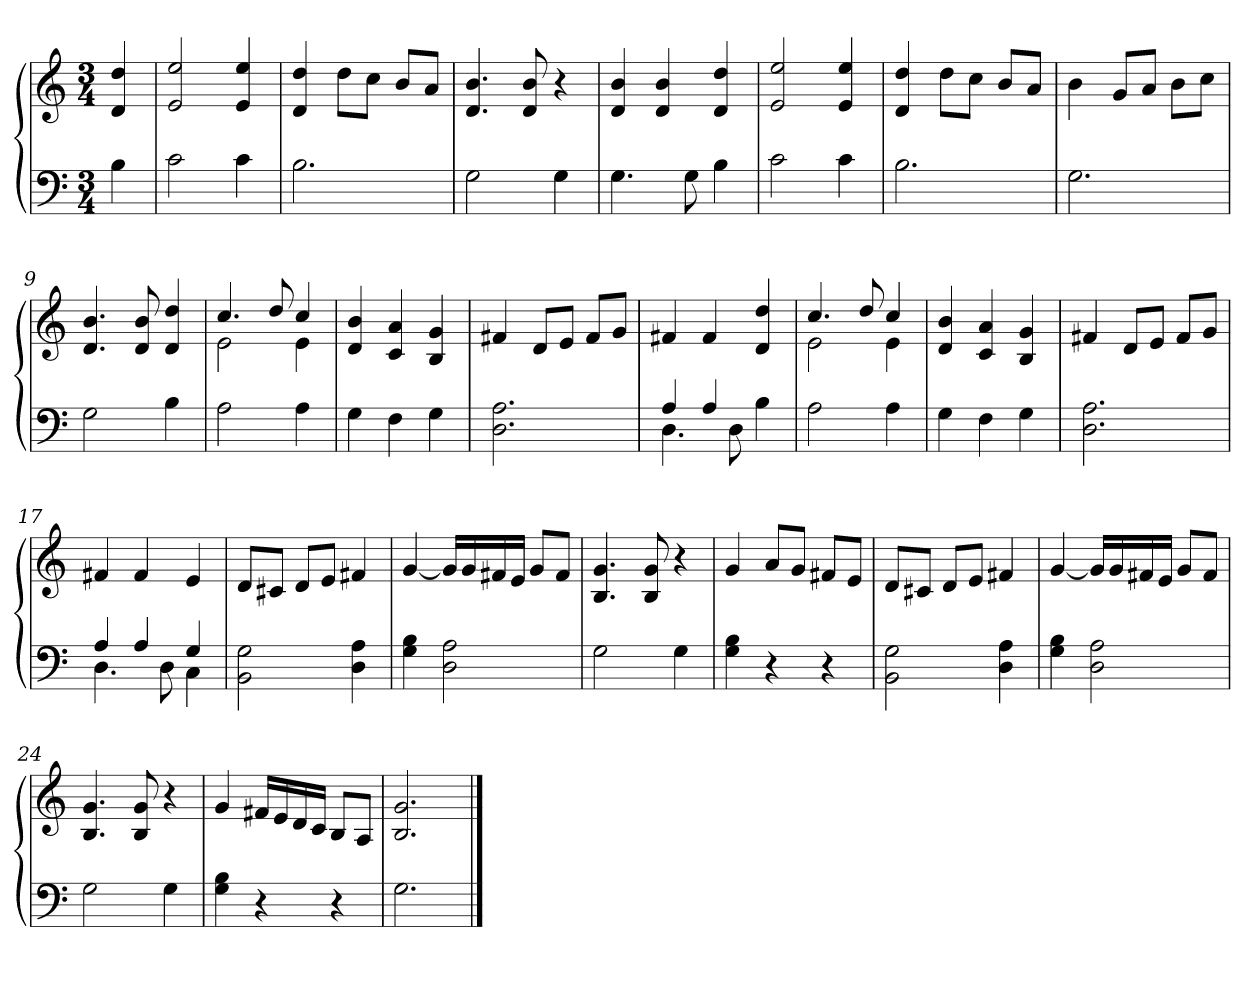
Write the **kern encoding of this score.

**kern	**kern
*part1	*part1
*staff2	*staff1
*clefF4	*clefG2
*k[]	*k[]
*M3/4	*M3/4
=1	=1
4B\	4d/ 4dd/
=2	=2
2c\	2e/ 2ee/
4c\	4e/ 4ee/
=3	=3
2.B\	4d/ 4dd/
.	8dd\L
.	8cc\J
.	8b/L
.	8a/J
=4	=4
2G\	4.d/ 4.b/
.	8d/ 8b/
4G\	4r
=5	=5
4.G\	4d/ 4b/
.	4d/ 4b/
8G\	.
4B\	4d/ 4dd/
=6	=6
2c\	2e/ 2ee/
4c\	4e/ 4ee/
!!LO:LB:g=z
=7	=7
2.B\	4d/ 4dd/
.	8dd\L
.	8cc\J
.	8b/L
.	8a/J
=8	=8
2.G\	4b\
.	8g/L
.	8a/J
.	8b\L
.	8cc\J
=9	=9
2G\	4.d/ 4.b/
.	8d/ 8b/
4B\	4d/ 4dd/
=10	=10
*	*^
2A\	4.cc/	2e\
.	8dd/	.
4A\	4cc/	4e\
*	*v	*v
=11	=11
4G\	4d/ 4b/
4F\	4c/ 4a/
4G\	4B/ 4g/
!!LO:LB:g=z
=12	=12
2.D\ 2.A\	4f#X/
.	8d/L
.	8e/J
.	8f#/L
.	8g/J
=13	=13
*^	*
4A/	4.D\	4f#X/
4A/	.	4f#/
.	8D\	.
4B\	4ryy	4d/ 4dd/
*v	*v	*
=14	=14
*	*^
2A\	4.cc/	2e\
.	8dd/	.
4A\	4cc/	4e\
*	*v	*v
=15	=15
4G\	4d/ 4b/
4F\	4c/ 4a/
4G\	4B/ 4g/
=16	=16
2.D\ 2.A\	4f#X/
.	8d/L
.	8e/J
.	8f#/L
.	8g/J
!!LO:LB:g=z
=17	=17
*^	*
4A/	4.D\	4f#X/
4A/	.	4f#/
.	8D\	.
4G/	4C\	4e/
*v	*v	*
=18	=18
2BB\ 2G\	8d/L
.	8c#X/J
.	8d/L
.	8e/J
4D\ 4A\	4f#X/
=19	=19
4G\ 4B\	[4g/
2D\ 2A\	16g/LL]
.	16g/
.	16f#X/
.	16e/JJ
.	8g/L
.	8f#/J
=20	=20
2G\	4.B/ 4.g/
.	8B/ 8g/
4G\	4r
!!LO:LB:g=z
=21	=21
4G\ 4B\	4g/
4r	8a/L
.	8g/J
4r	8f#X/L
.	8e/J
=22	=22
2BB\ 2G\	8d/L
.	8c#X/J
.	8d/L
.	8e/J
4D\ 4A\	4f#X/
=23	=23
4G\ 4B\	[4g/
2D\ 2A\	16g/LL]
.	16g/
.	16f#X/
.	16e/JJ
.	8g/L
.	8f#/J
=24	=24
2G\	4.B/ 4.g/
.	8B/ 8g/
4G\	4r
!!LO:LB:g=z
=25	=25
4G\ 4B\	4g/
4r	16f#X/LL
.	16e/
.	16d/
.	16c/JJ
4r	8B/L
.	8A/J
=26	=26
2.G\	2.B/ 2.g/
==	==
*-	*-
